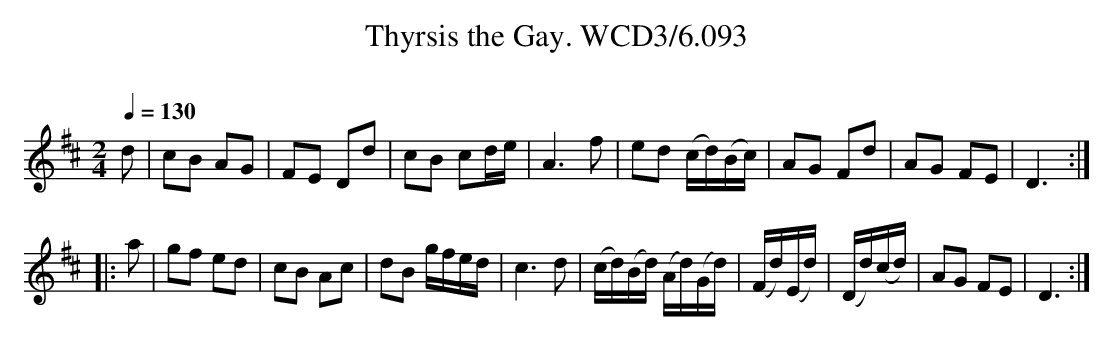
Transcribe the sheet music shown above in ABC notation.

X:1
T:Thyrsis the Gay. WCD3/6.093
O:
M:2/4
L:1/8
Q:1/4=130
K:D
d|cB AG|FE Dd|cB cd/e/|A3 f|ed (c/d/)(B/c/)|AG Fd|AG FE|D3:|
|:a|gf ed|cB Ac|dB g/f/e/d/|c3 d|(c/d/)(B/d/) (A/d/)(G/d/)|(F/d/)(E/d/)|(D/d/)(c/d/)|AG FE|D3:|
